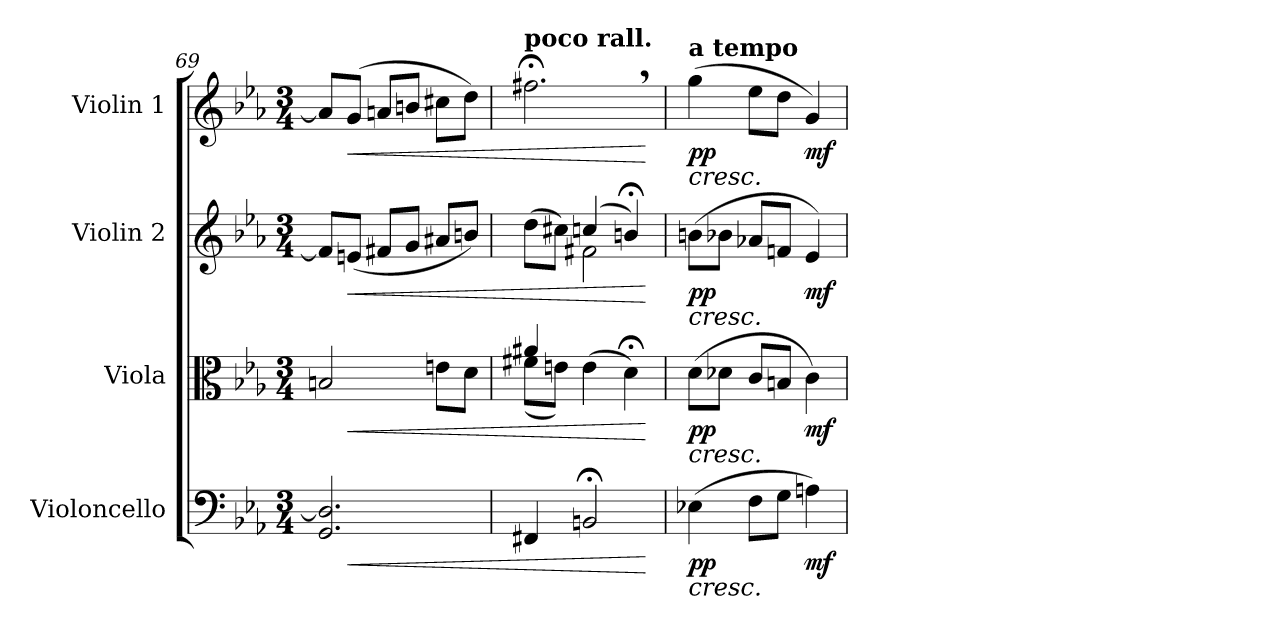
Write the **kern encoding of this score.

**kern	**dynam	**kern	**dynam	**kern	**dynam	**kern	**dynam
*part4	*part4	*part3	*part3	*part2	*part2	*part1	*part1
*staff4	*staff4	*staff3	*staff3	*staff2	*staff2	*staff1	*staff1
*I"Violoncello	*	*I"Viola	*	*I"Violin 2	*	*I"Violin 1	*
*I'Vc	*	*I'Vla	*	*I'Vln	*	*I'Vln	*
*clefF4	*	*clefC3	*	*clefG2	*	*clefG2	*
*k[b-e-a-]	*	*k[b-e-a-]	*	*k[b-e-a-]	*	*k[b-e-a-]	*
*M3/4	*	*M3/4	*	*M3/4	*	*M3/4	*
=69	=69	=69	=69	=69	=69	=69	=69
*^	*	*^	*	*	*	*	*
2.GG/ 2.D/]	8ryy	.	2Bn/	8ryy	.	8f#/L]	.	8a/L]	.
!	!	!LO:HP:b	!	!	!LO:HP:b	!	!LO:HP:b	!	!LO:HP:b
.	8ryy	<	.	8ryy	<	(8en/J	<	(8g/J	<
.	4ryy	.	.	4ryy	.	8f#X/L	.	8an/L	.
.	.	.	.	.	.	8g/J	.	8bn/J	.
.	4ryy	.	8en\L	4ryy	.	8a#X/L	.	8cc#X\L	.
.	.	.	8d\J	.	.	8bn/J)	.	8dd\J)	.
*v	*v	*	*	*	*	*	*	*	*
=70	=70	=70	=70	=70	=70	=70	=70	=70
*	*	*	*	*	*^	*	*^	*
!	!	!	!	!	!	!	!	!LO:TX:a:B:t=poco rall.	!	!
4FF#X/	.	4a#X/	(8f#X\L	.	(8dd\L	4ryy	.	2.ff#X;<,\	4ryy	.
.	.	.	8en\J)	.	8cc#X\J)	.	.	.	.	.
2BBn;</	.	(4e\	2ryy	.	(4ccn/	2f#X\	.	.	4ryy	.
.	.	4d;<\)	.	.	4bn;</)	.	.	.	4ryy	.
*	*	*v	*v	*	*	*	*	*v	*v	*
*	*	*	*	*v	*v	*	*	*
.	[	.	[	.	[	.	[
!!LO:LB:g=z
=71	=71	=71	=71	=71	=71	=71	=71
!	!	!	!	!	!	!LO:TX:a:B:t=a tempo	!
!	!	!	!	!	!	!LO:TX:b:i:t=cresc.	!
!	!	!	!	!LO:TX:b:i:t=cresc.	!	!	!
!	!	!LO:TX:b:i:t=cresc.	!	!	!	!	!
!LO:TX:b:i:t=cresc.	!	!	!	!	!	!	!
!	!LO:DY:b	!	!LO:DY:b	!	!LO:DY:b	!	!LO:DY:b
(4E-X\	pp	(8d\L	pp	(8bn\L	pp	(4gg\	pp
.	.	8d-X\J	.	8b-X\J	.	.	.
8F\L	.	8c/L	.	8a-X/L	.	8ee-\L	.
8G\J	.	8Bn/J	.	8fn/J	.	8dd\J	.
!	!LO:DY:b	!	!LO:DY:b	!	!LO:DY:b	!	!LO:DY:b
4An\)	mf	4c\)	mf	4e-/)	mf	4g/)	mf
=	=	=	=	=	=	=	=
*-	*-	*-	*-	*-	*-	*-	*-
